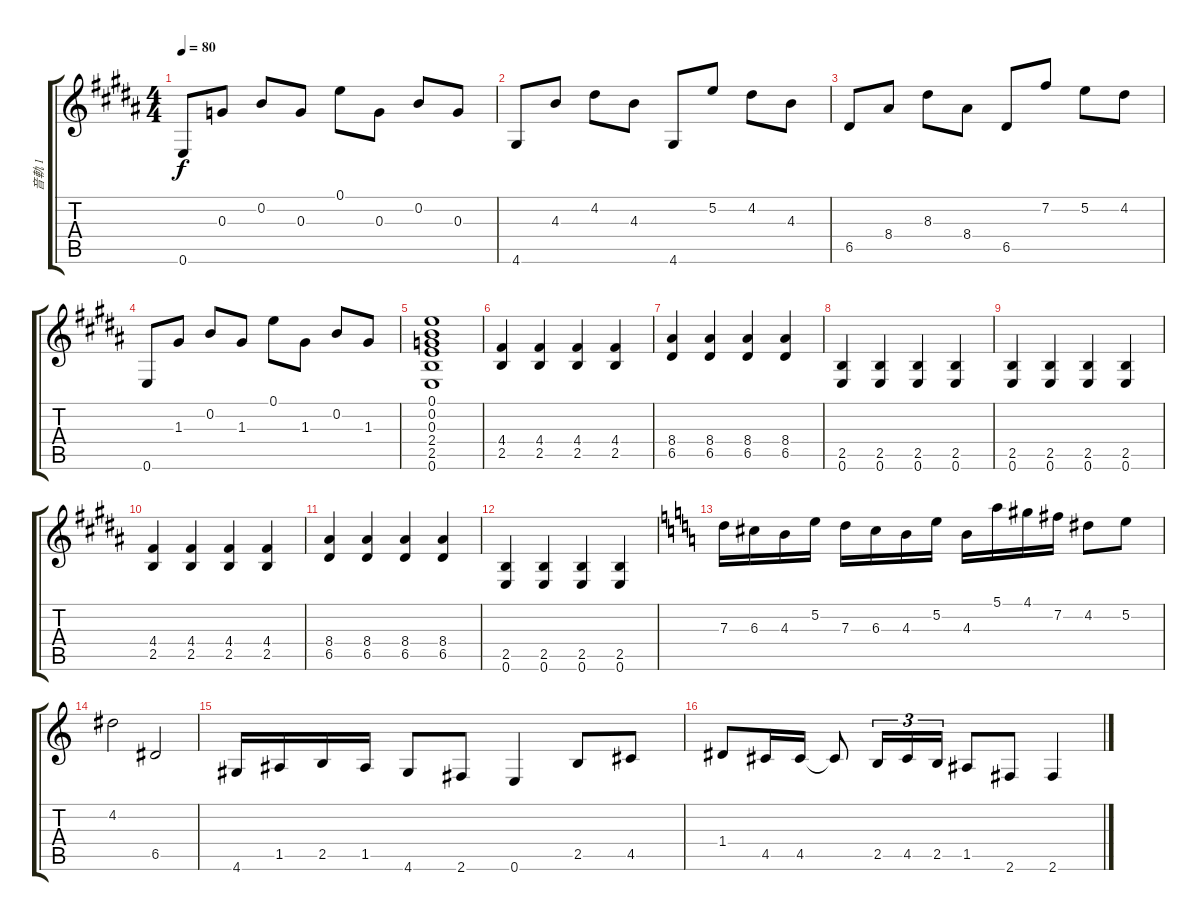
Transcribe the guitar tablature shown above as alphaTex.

\track ("音軌 1" "音軌 1") {instrument overdrivenguitar}
\staff {score tabs}
\tuning (E4 B3 G3 D3 A2 E2) {hide}
\ts (4 4)
\tempo 80
\clef g2
\ks b
0.6.8{dy f} 0.3.8 0.2.8 0.3.8 0.1.8 0.3.8 0.2.8 0.3.8 |
4.6.8 4.3.8 4.2.8 4.3.8 4.6.8 5.2.8 4.2.8 4.3.8 |
6.5.8 8.4.8 8.3.8 8.4.8 6.5.8 7.2.8 5.2.8 4.2.8 |
0.6.8 1.3.8 0.2.8 1.3.8 0.1.8 1.3.8 0.2.8 1.3.8 |
(0.1 0.2 0.3 2.4 2.5 0.6).1 |
(4.4 2.5).4{instrument overdrivenguitar} (4.4 2.5).4 (4.4 2.5).4 (4.4 2.5).4 |
(8.4 6.5).4 (8.4 6.5).4 (8.4 6.5).4 (8.4 6.5).4 |
(2.5 0.6).4 (2.5 0.6).4 (2.5 0.6).4 (2.5 0.6).4 |
(2.5 0.6).4 (2.5 0.6).4 (2.5 0.6).4 (2.5 0.6).4 |
(4.4 2.5).4 (4.4 2.5).4 (4.4 2.5).4 (4.4 2.5).4 |
(8.4 6.5).4 (8.4 6.5).4 (8.4 6.5).4 (8.4 6.5).4 |
(2.5 0.6).4 (2.5 0.6).4 (2.5 0.6).4 (2.5 0.6).4 |
\ks c
7.3.16 6.3.16 4.3.16 5.2.16 7.3.16 6.3.16 4.3.16 5.2.16 4.3.16 5.1.16 4.1.16 7.2.16 4.2.8 5.2.8 |
4.2.2 6.5.2 |
4.6.16 1.5.16 2.5.16 1.5.16 4.6.8 2.6.8 0.6.4 2.5.8 4.5.8 |
1.4.8 4.5.16 4.5.16 4.5{t}.8 2.5.16{tu (3 2)} 4.5.16{tu (3 2)} 2.5.16{tu (3 2)} 1.5.8 2.6.8 2.6.4
